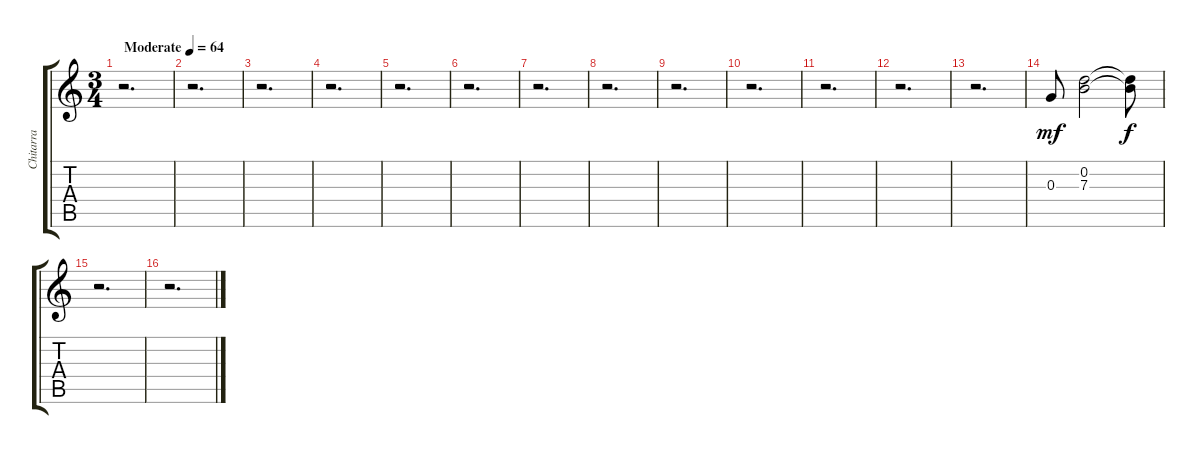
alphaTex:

\track ("Chitarra" "Chitarra") {instrument distortionguitar}
\staff {score tabs}
\tuning (E4 B3 G3 D3 A2 E2) {hide}
\ts (3 4)
\tempo (64 "Moderate")
\clef g2
\ks c
r.2{d dy mf instrument distortionguitar} |
r.2{d} |
r.2{d} |
r.2{d} |
r.2{d} |
r.2{d} |
r.2{d} |
r.2{d} |
r.2{d} |
r.2{d} |
r.2{d} |
r.2{d} |
r.2{d} |
0.3.8 (0.2 7.3).2 (0.2{t} 7.3{t}).8{dy f} |
r.2{d} |
r.2{d}
